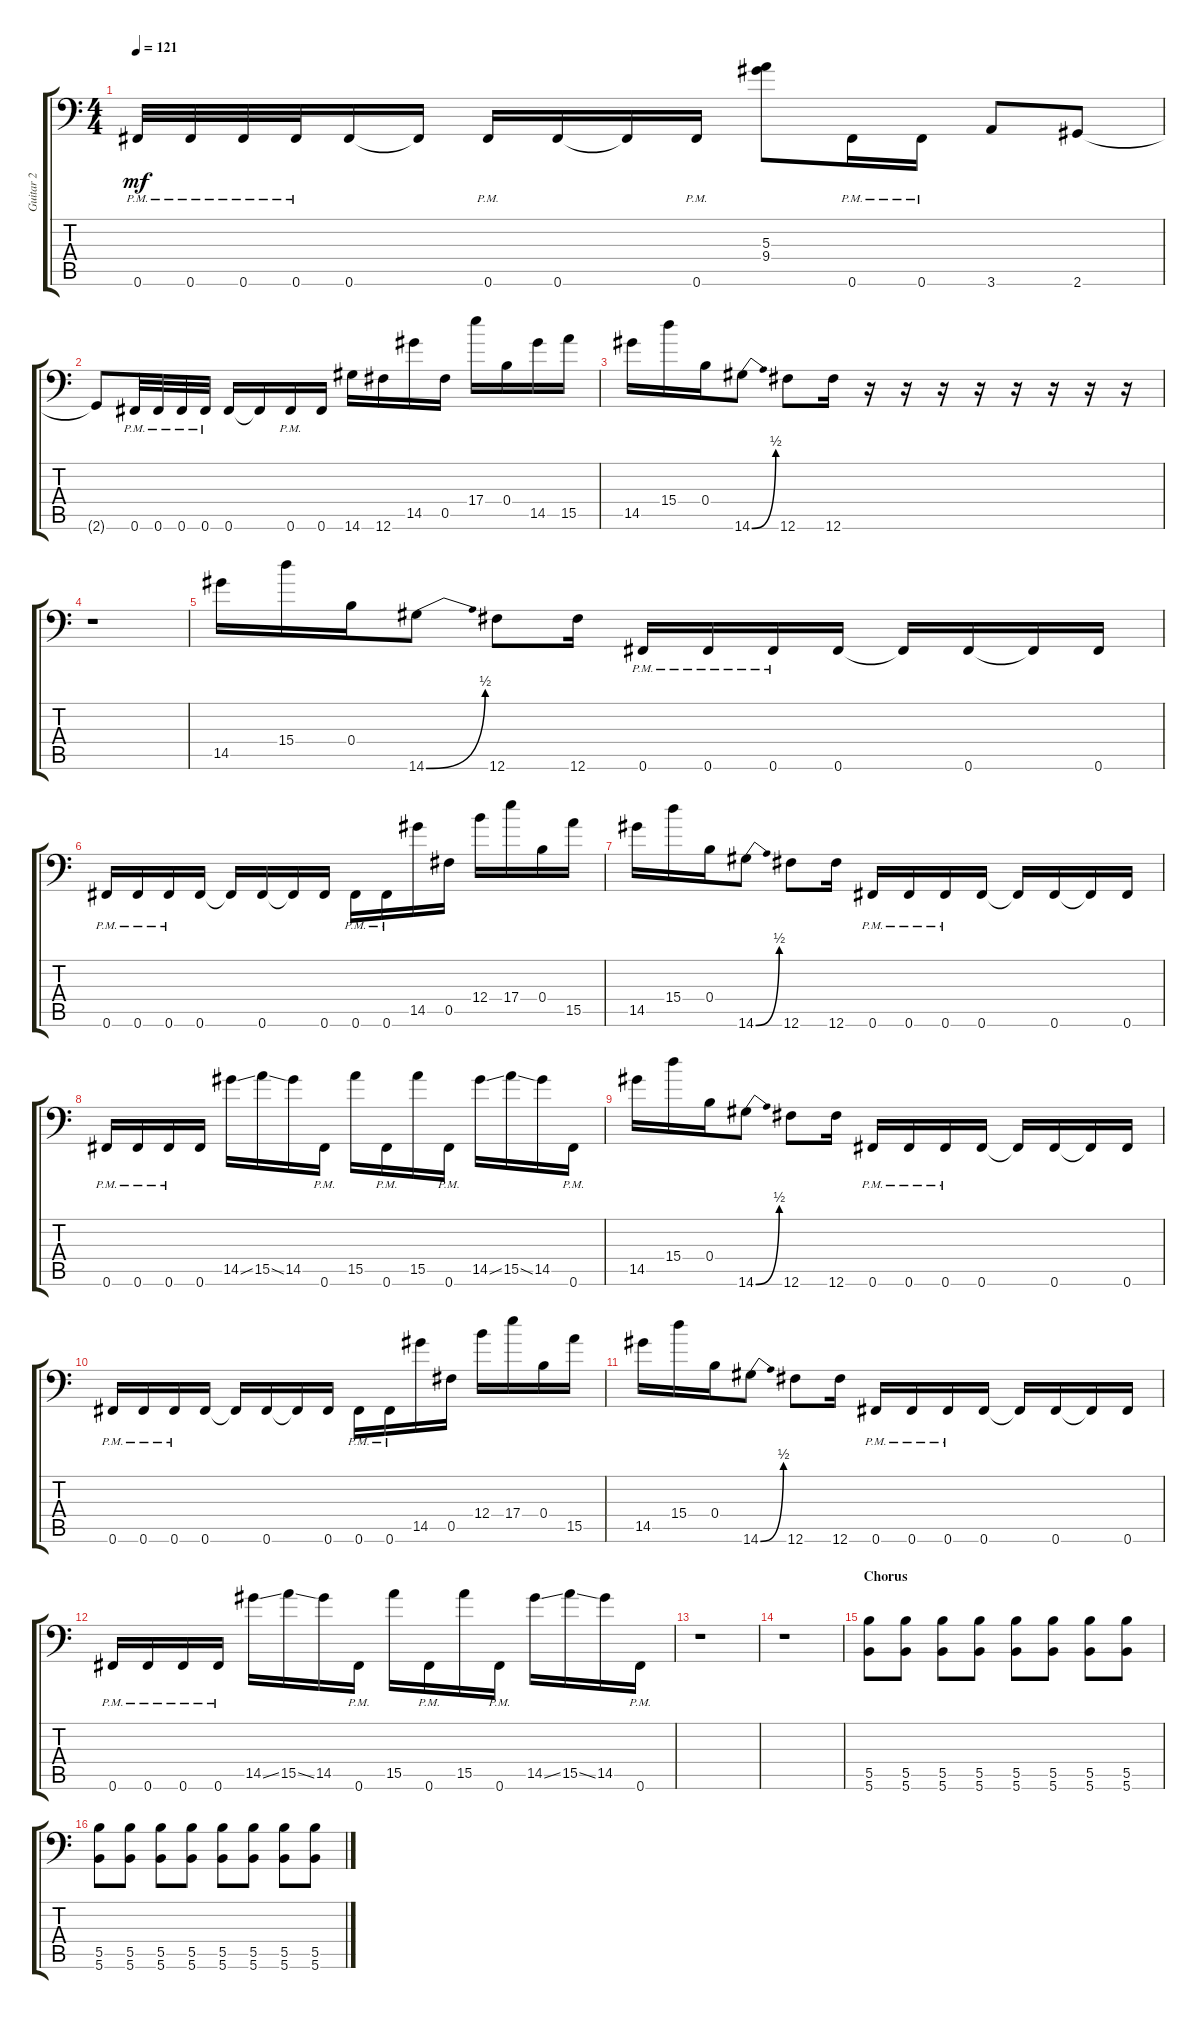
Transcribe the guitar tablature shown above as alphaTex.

\track ("Guitar 2" "Guitar 2") {instrument distortionguitar}
\staff {score tabs}
\tuning (Db4 Ab3 E3 B2 Gb2 Gb1) {hide}
\ts (4 4)
\tempo 121
\clef f4
\ks c
0.6{pm}.32{dy mf} 0.6{pm}.32 0.6{pm}.32 0.6{pm}.32 0.6.16 0.6{t}.16 0.6{pm}.16 0.6.16 0.6{t}.16 0.6{pm}.16 (5.3 9.4).8 0.6{pm}.16 0.6{pm}.16 3.6.8 2.6.8 |
2.6{t}.8 0.6{pm}.32 0.6{pm}.32 0.6{pm}.32 0.6{pm}.32 0.6.16 0.6{t}.16 0.6{pm}.16 0.6.16 14.6.16 12.6.16 14.5.16 0.5.16 17.4.16 0.4.16 14.5.16 15.5.16 |
14.5.16 15.4.16 0.4.16 14.6{be (bend 0 0 60 2)}.8 12.6.8 12.6.16 r.16 r.16 r.16 r.16 r.16 r.16 r.16 r.16 |
r.1 |
14.5.16 15.4.16 0.4.16 14.6{be (bend 0 0 60 2)}.8 12.6.8 12.6.16 0.6{pm}.16 0.6{pm}.16 0.6{pm}.16 0.6.16 0.6{t}.16 0.6.16 0.6{t}.16 0.6.16 |
0.6{pm}.16 0.6{pm}.16 0.6{pm}.16 0.6.16 0.6{t}.16 0.6.16 0.6{t}.16 0.6.16 0.6{pm}.16 0.6{pm}.16 14.5.16 0.5.16 12.4.16 17.4.16 0.4.16 15.5.16 |
14.5.16 15.4.16 0.4.16 14.6{be (bend 0 0 60 2)}.8 12.6.8 12.6.16 0.6{pm}.16 0.6{pm}.16 0.6{pm}.16 0.6.16 0.6{t}.16 0.6.16 0.6{t}.16 0.6.16 |
0.6{pm}.16 0.6{pm}.16 0.6{pm}.16 0.6.16 14.5{ss}.16 15.5{ss}.16 14.5.16 0.6{pm}.16 15.5.16 0.6{pm}.16 15.5.16 0.6{pm}.16 14.5{ss}.16 15.5{ss}.16 14.5.16 0.6{pm}.16 |
14.5.16 15.4.16 0.4.16 14.6{be (bend 0 0 60 2)}.8 12.6.8 12.6.16 0.6{pm}.16 0.6{pm}.16 0.6{pm}.16 0.6.16 0.6{t}.16 0.6.16 0.6{t}.16 0.6.16 |
0.6{pm}.16 0.6{pm}.16 0.6{pm}.16 0.6.16 0.6{t}.16 0.6.16 0.6{t}.16 0.6.16 0.6{pm}.16 0.6{pm}.16 14.5.16 0.5.16 12.4.16 17.4.16 0.4.16 15.5.16 |
14.5.16 15.4.16 0.4.16 14.6{be (bend 0 0 60 2)}.8 12.6.8 12.6.16 0.6{pm}.16 0.6{pm}.16 0.6{pm}.16 0.6.16 0.6{t}.16 0.6.16 0.6{t}.16 0.6.16 |
0.6{pm}.16 0.6{pm}.16 0.6{pm}.16 0.6{pm}.16 14.5{ss}.16 15.5{ss}.16 14.5.16 0.6{pm}.16 15.5.16 0.6{pm}.16 15.5.16 0.6{pm}.16 14.5{ss}.16 15.5{ss}.16 14.5.16 0.6{pm}.16 |
r.1 |
r.1 |
\section ("" "Chorus")
(5.5 5.6).8 (5.5 5.6).8 (5.5 5.6).8 (5.5 5.6).8 (5.5 5.6).8 (5.5 5.6).8 (5.5 5.6).8 (5.5 5.6).8 |
(5.5 5.6).8 (5.5 5.6).8 (5.5 5.6).8 (5.5 5.6).8 (5.5 5.6).8 (5.5 5.6).8 (5.5 5.6).8 (5.5 5.6).8
